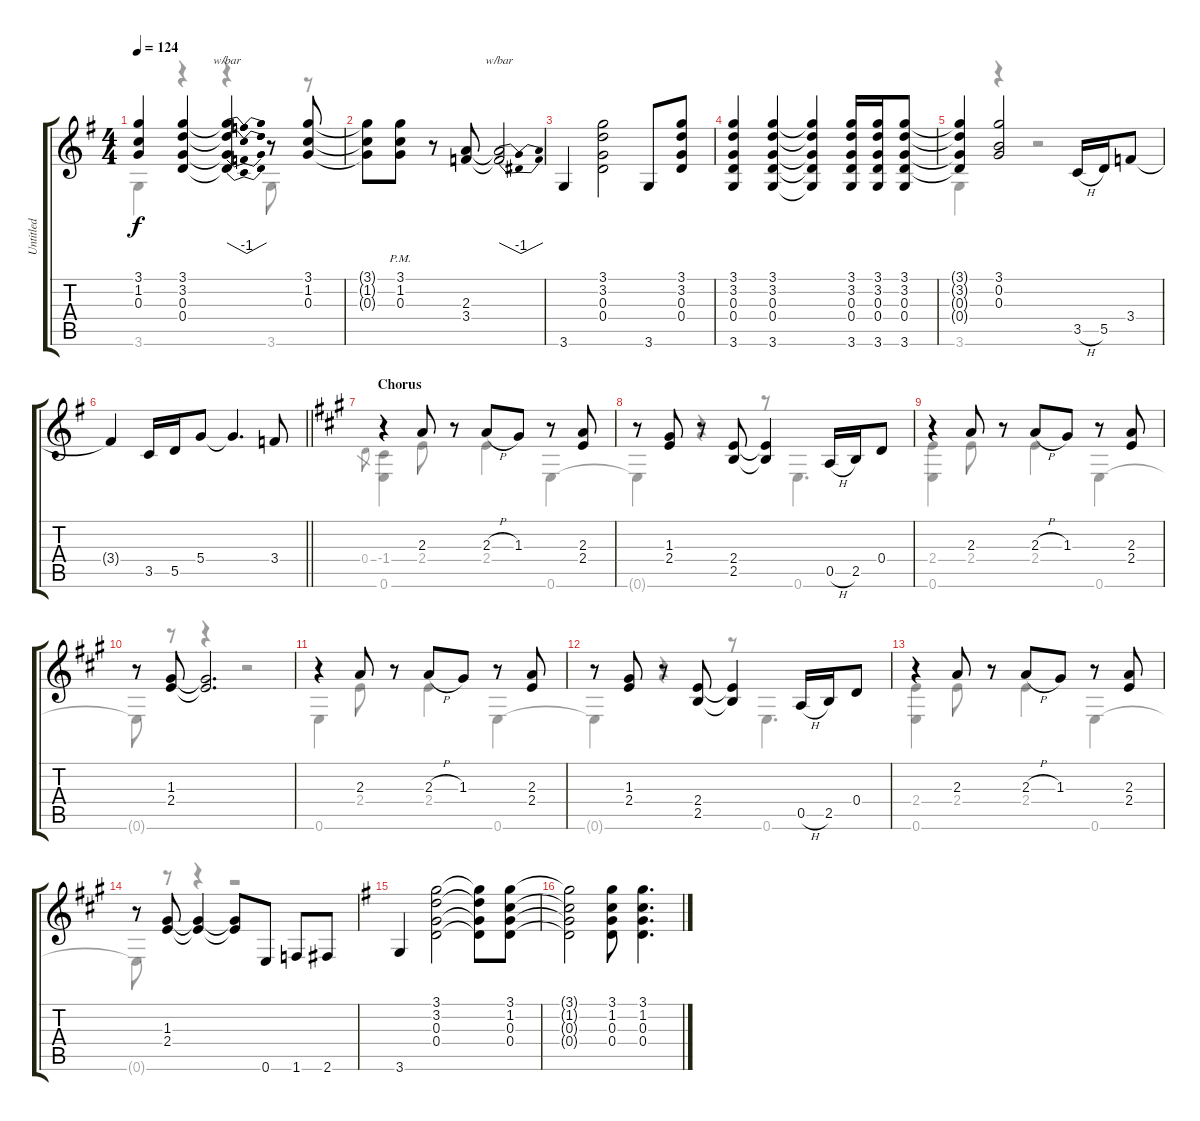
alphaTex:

\track ("Untitled" "Untitled") {instrument distortionguitar}
\staff {score tabs}
\tuning (E4 B3 G3 D3 A2 E2) {hide}
\voice
\ts (4 4)
\tempo 124
\clef g2
\ks g
(3.1{t} 1.2{t} 0.3{t}).4{dy f} (3.1 3.2 0.3 0.4).4 (3.1{t} 3.2{t} 0.3{t} 0.4{t}).4{tbe (dip default 0 0 30 -4 60 0)} r.8 (3.1 1.2 0.3).8 |
(3.1{t} 1.2{t} 0.3{t}).8 (3.1{pm} 1.2{pm} 0.3{pm}).8 r.8 (2.3 3.4).8 (2.3{t} 3.4{t}).2{tbe (dip default 0 0 30 -4 60 0)} |
3.6.4 (3.1 3.2 0.3 0.4).2 3.6.8 (3.1 3.2 0.3 0.4).8 |
(3.1 3.2 0.3 0.4 3.6).4 (3.1 3.2 0.3 0.4 3.6).4 (3.1{t} 3.2{t} 0.3{t} 0.4{t} 3.6{t}).4 (3.1 3.2 0.3 0.4 3.6).16 (3.1 3.2 0.3 0.4 3.6).16 (3.1 3.2 0.3 0.4 3.6).8 |
(3.1{t} 3.2{t} 0.3{t} 0.4{t}).4 (3.1 0.2 0.3).2 3.5{h}.16 5.5.16 3.4.8 |
\barLineRight lightlight
3.4{t}.4 3.5.16 5.5.16 5.4.8 5.4{t}.4{d} 3.4.8 |
\section ("" "Chorus")
\ks a
r.4 2.3.8 r.8 2.3{h}.8 1.3.8 r.8 (2.3 2.4).8 |
r.8 (1.3 2.4).8 r.8 (2.4 2.5).8 (2.4{t} 2.5{t}).4 0.5{h}.16 2.5.16 0.4.8 |
r.4 2.3.8 r.8 2.3{h}.8 1.3.8 r.8 (2.3 2.4).8 |
r.8 (1.3 2.4).8 (1.3{t} 2.4{t}).2{d} |
r.4 2.3.8 r.8 2.3{h}.8 1.3.8 r.8 (2.3 2.4).8 |
r.8 (1.3 2.4).8 r.8 (2.4 2.5).8 (2.4{t} 2.5{t}).4 0.5{h}.16 2.5.16 0.4.8 |
r.4 2.3.8 r.8 2.3{h}.8 1.3.8 r.8 (2.3 2.4).8 |
r.8 (1.3 2.4).8 (1.3{t} 2.4{t}).4 (1.3{t} 2.4{t}).8 0.6.8 1.6.8 2.6.8 |
\ks g
3.6.4 (3.1 3.2 0.3 0.4).2 (3.1{t} 3.2{t} 0.3{t} 0.4{t}).8 (3.1 1.2 0.3 0.4).8 |
(3.1{t} 1.2{t} 0.3{t} 0.4{t}).2 (3.1 1.2 0.3 0.4).8 (3.1 1.2 0.3 0.4).4{d}
\voice
\clef g2
\ottava regular
\simile none
\ks g
3.6.4{dy f} r.4 r.4 3.6.8 r.8 |
|
|
|
3.6.4 r.4 r.2 |
\barLineRight lightlight
|
\ks a
0.4.8{gr} (-1.4 0.6).4 2.4.8 r.8 2.4.4 0.6.4 |
0.6{t}.4 r.4 r.8 0.6.4{d} |
(2.4 0.6).4 2.4.8 r.8 2.4.4 0.6.4 |
0.6{t}.8 r.8 r.4 r.2 |
0.6.4 2.4.8 r.8 2.4.4 0.6.4 |
0.6{t}.4 r.4 r.8 0.6.4{d} |
(2.4 0.6).4 2.4.8 r.8 2.4.4 0.6.4 |
0.6{t}.8 r.8 r.4 r.2 |
\ks g
|
